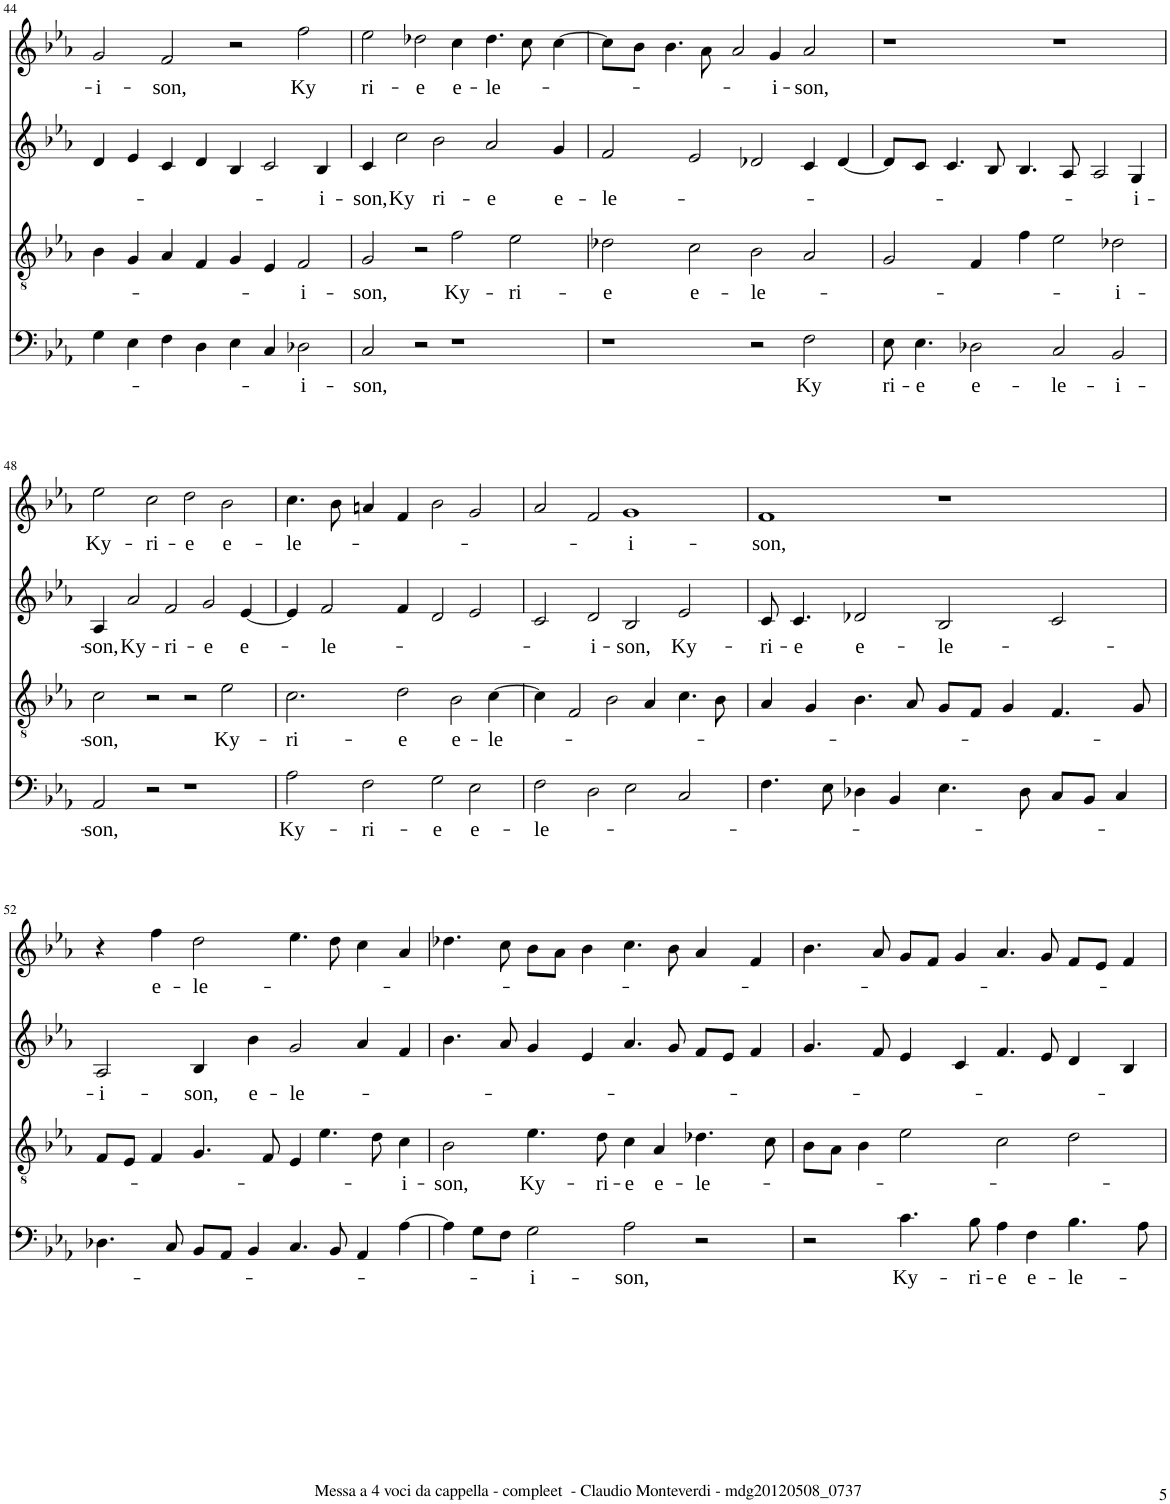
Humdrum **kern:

**kern	**text	**kern	**text	**kern	**text	**kern	**text
*part4	*part4	*part3	*part3	*part2	*part2	*part1	*part1
*staff4	*staff4	*staff3	*staff3	*staff2	*staff2	*staff1	*staff1
*I"B	*	*I"T	*	*I"A	*	*I"S	*
!!LO:PB:g=z
*clefF4	*	*clefGv2	*	*clefG2	*	*clefG2	*
*k[b-e-a-]	*	*k[b-e-a-]	*	*k[b-e-a-]	*	*k[b-e-a-]	*
*M4/2	*	*M4/2	*	*M4/2	*	*M4/2	*
=44	=44	=44	=44	=44	=44	=44	=44
!	!	!	!	!	!	!	!LO:LY:b
4G\	.	4B-\	.	4d/	.	2g/	i-
4E-\	.	4G/	.	4e-/	.	.	.
!	!	!	!	!	!	!	!LO:LY:b
4F\	.	4A-/	.	4c/	.	2f/	son,
4D\	.	4F/	.	4d/	.	.	.
4E-\	.	4G/	.	4B-/	.	2r	.
4C/	.	4E-/	.	2c/	.	.	.
!	!LO:LY:b	!	!LO:LY:b	!	!	!	!LO:LY:b
2D-X\	-i-	2F/	-i-	.	.	2ff\	Ky
!	!	!	!	!	!LO:LY:b	!	!
.	.	.	.	4B-/	-i-	.	.
=45	=45	=45	=45	=45	=45	=45	=45
!	!LO:LY:b	!	!LO:LY:b	!	!LO:LY:b	!	!LO:LY:b
2C/	son,	2G/	son,	4c/	son,	2ee-\	-ri-
!	!	!	!	!	!LO:LY:b	!	!
.	.	.	.	2cc\	Ky	.	.
!	!	!	!	!	!	!	!LO:LY:b
2r	.	2r	.	.	.	2dd-X\	e
!	!	!	!	!	!LO:LY:b	!	!
.	.	.	.	2b-\	-ri-	.	.
!	!	!	!LO:LY:b	!	!	!	!LO:LY:b
1r	.	2f\	Ky-	.	.	4cc\	e-
!	!	!	!	!	!LO:LY:b	!	!LO:LY:b
.	.	.	.	2a-/	e	4.dd-\	le-
!	!	!	!LO:LY:b	!	!	!	!
.	.	2e-\	-ri-	.	.	.	.
.	.	.	.	.	.	8cc\	.
!	!	!	!	!	!LO:LY:b	!	!
.	.	.	.	4g/	e-	[4cc\	.
=46	=46	=46	=46	=46	=46	=46	=46
!	!	!	!LO:LY:b	!	!LO:LY:b	!	!
1r	.	2d-X\	e	2f/	le-	8cc\L]	.
.	.	.	.	.	.	8b-\J	.
.	.	.	.	.	.	4.b-\	.
!	!	!	!LO:LY:b	!	!	!	!
.	.	2c\	e-	2e-/	.	.	.
.	.	.	.	.	.	8a-\	.
.	.	.	.	.	.	2a-/	.
!	!	!	!LO:LY:b	!	!	!	!
2r	.	2B-\	le-	2d-X/	.	.	.
!	!	!	!	!	!	!	!LO:LY:b
.	.	.	.	.	.	4g/	i-
!	!LO:LY:b	!	!	!	!	!	!LO:LY:b
2F\	Ky	2A-/	.	4c/	.	2a-/	son,
.	.	.	.	[4d-/	.	.	.
=47	=47	=47	=47	=47	=47	=47	=47
!	!LO:LY:b	!	!	!	!	!	!
8E-\	-ri-	2G/	.	8d-/L]	.	1r	.
!	!LO:LY:b	!	!	!	!	!	!
4.E-\	-e	.	.	8c/J	.	.	.
.	.	.	.	4.c/	.	.	.
!	!LO:LY:b	!	!	!	!	!	!
2D-X\	e-	4F/	.	.	.	.	.
.	.	.	.	8B-/	.	.	.
.	.	4f\	.	4.B-/	.	.	.
!	!LO:LY:b	!	!	!	!	!	!
2C/	le-	2e-\	.	.	.	1r	.
.	.	.	.	8A-/	.	.	.
.	.	.	.	2A-/	.	.	.
!	!LO:LY:b	!	!LO:LY:b	!	!	!	!
2BB-/	i-	2d-X\	-i-	.	.	.	.
!	!	!	!	!	!LO:LY:b	!	!
.	.	.	.	4G/	-i-	.	.
!!LO:LB:g=z
=48	=48	=48	=48	=48	=48	=48	=48
!	!LO:LY:b	!	!LO:LY:b	!	!LO:LY:b	!	!LO:LY:b
2AA-/	son,	2c\	son,	4A-/	son,	2ee-\	Ky-
!	!	!	!	!	!LO:LY:b	!	!
.	.	.	.	2a-/	Ky-	.	.
!	!	!	!	!	!	!	!LO:LY:b
2r	.	2r	.	.	.	2cc\	-ri-
!	!	!	!	!	!LO:LY:b	!	!
.	.	.	.	2f/	-ri-	.	.
!	!	!	!	!	!	!	!LO:LY:b
1r	.	2r	.	.	.	2dd\	-e
!	!	!	!	!	!LO:LY:b	!	!
.	.	.	.	2g/	-e	.	.
!	!	!	!LO:LY:b	!	!	!	!LO:LY:b
.	.	2e-\	Ky-	.	.	2b-\	e-
!	!	!	!	!	!LO:LY:b	!	!
.	.	.	.	[4e-/	e-	.	.
=49	=49	=49	=49	=49	=49	=49	=49
!	!LO:LY:b	!	!LO:LY:b	!	!	!	!LO:LY:b
2A-\	Ky-	2.c\	-ri-	4e-/]	.	4.cc\	-le-
!	!	!	!	!	!LO:LY:b	!	!
.	.	.	.	2f/	-le-	.	.
.	.	.	.	.	.	8b-\	.
!	!LO:LY:b	!	!	!	!	!	!
2F\	-ri-	.	.	.	.	4an/	.
!	!	!	!LO:LY:b	!	!	!	!
.	.	2d\	-e	4f/	.	4f/	.
!	!LO:LY:b	!	!	!	!	!	!
2G\	-e	.	.	2d/	.	2b-\	.
!	!	!	!LO:LY:b	!	!	!	!
.	.	2B-\	e-	.	.	.	.
!	!LO:LY:b	!	!	!	!	!	!
2E-\	e-	.	.	2e-/	.	2g/	.
!	!	!	!LO:LY:b	!	!	!	!
.	.	[4c\	-le-	.	.	.	.
=50	=50	=50	=50	=50	=50	=50	=50
!	!LO:LY:b	!	!	!	!	!	!
2F\	-le-	4c\]	.	2c/	.	2a-/	.
.	.	2F/	.	.	.	.	.
!	!	!	!	!	!LO:LY:b	!	!
2D\	.	.	.	2d/	-i-	2f/	.
.	.	2B-\	.	.	.	.	.
!	!	!	!	!	!LO:LY:b	!	!LO:LY:b
2E-\	.	.	.	2B-/	son,	1g	-i-
.	.	4A-/	.	.	.	.	.
!	!	!	!	!	!LO:LY:b	!	!
2C/	.	4.c\	.	2e-/	Ky-	.	.
.	.	8B-\	.	.	.	.	.
=51	=51	=51	=51	=51	=51	=51	=51
!	!	!	!	!	!LO:LY:b	!	!LO:LY:b
4.F\	.	4A-/	.	8c/	-ri-	1f	son,
!	!	!	!	!	!LO:LY:b	!	!
.	.	.	.	4.c/	-e	.	.
.	.	4G/	.	.	.	.	.
8E-\	.	.	.	.	.	.	.
!	!	!	!	!	!LO:LY:b	!	!
4D-X\	.	4.B-\	.	2d-X/	e-	.	.
4BB-/	.	.	.	.	.	.	.
.	.	8A-/	.	.	.	.	.
!	!	!	!	!	!LO:LY:b	!	!
4.E-\	.	8G/L	.	2B-/	-le-	1r	.
.	.	8F/J	.	.	.	.	.
.	.	4G/	.	.	.	.	.
8D-\	.	.	.	.	.	.	.
8C/L	.	4.F/	.	2c/	.	.	.
8BB-/J	.	.	.	.	.	.	.
4C/	.	.	.	.	.	.	.
.	.	8G/	.	.	.	.	.
!!LO:LB:g=z
=52	=52	=52	=52	=52	=52	=52	=52
!	!	!	!	!	!LO:LY:b	!	!
4.D-X\	.	8F/L	.	2A-/	-i-	4r	.
.	.	8E-/J	.	.	.	.	.
!	!	!	!	!	!	!	!LO:LY:b
.	.	4F/	.	.	.	4ff\	e-
8C/	.	.	.	.	.	.	.
!	!	!	!	!	!LO:LY:b	!	!LO:LY:b
8BB-/L	.	4.G/	.	4B-/	-son,	2dd\	-le-
8AA-/J	.	.	.	.	.	.	.
!	!	!	!	!	!LO:LY:b	!	!
4BB-/	.	.	.	4b-\	e-	.	.
.	.	8F/	.	.	.	.	.
!	!	!	!	!	!LO:LY:b	!	!
4.C/	.	4E-/	.	2g/	-le-	4.ee-\	.
.	.	4.e-\	.	.	.	.	.
8BB-/	.	.	.	.	.	8dd\	.
4AA-/	.	.	.	4a-/	.	4cc\	.
.	.	8d\	.	.	.	.	.
!	!	!	!LO:LY:b	!	!	!	!
[4A-\	.	4c\	-i-	4f/	.	4a-/	.
=53	=53	=53	=53	=53	=53	=53	=53
!	!	!	!LO:LY:b	!	!	!	!
4A-\]	.	2B-\	-son,	4.b-\	.	4.dd-X\	.
8G\L	.	.	.	.	.	.	.
8F\J	.	.	.	8a-/	.	8cc\	.
!	!LO:LY:b	!	!LO:LY:b	!	!	!	!
2G\	-i-	4.e-\	Ky-	4g/	.	8b-\L	.
.	.	.	.	.	.	8a-\J	.
.	.	.	.	4e-/	.	4b-\	.
!	!	!	!LO:LY:b	!	!	!	!
.	.	8d\	-ri-	.	.	.	.
!	!LO:LY:b	!	!LO:LY:b	!	!	!	!
2A-\	-son,	4c\	-e	4.a-/	.	4.cc\	.
!	!	!	!LO:LY:b	!	!	!	!
.	.	4A-/	e-	.	.	.	.
.	.	.	.	8g/	.	8b-\	.
!	!	!	!LO:LY:b	!	!	!	!
2r	.	4.d-X\	-le-	8f/L	.	4a-/	.
.	.	.	.	8e-/J	.	.	.
.	.	.	.	4f/	.	4f/	.
.	.	8c\	.	.	.	.	.
=54	=54	=54	=54	=54	=54	=54	=54
2r	.	8B-\L	.	4.g/	.	4.b-\	.
.	.	8A-\J	.	.	.	.	.
.	.	4B-\	.	.	.	.	.
.	.	.	.	8f/	.	8a-/	.
!	!LO:LY:b	!	!	!	!	!	!
4.c\	Ky-	2e-\	.	4e-/	.	8g/L	.
.	.	.	.	.	.	8f/J	.
.	.	.	.	4c/	.	4g/	.
!	!LO:LY:b	!	!	!	!	!	!
8B-\	-ri-	.	.	.	.	.	.
!	!LO:LY:b	!	!	!	!	!	!
4A-\	e	2c\	.	4.f/	.	4.a-/	.
!	!LO:LY:b	!	!	!	!	!	!
4F\	e-	.	.	.	.	.	.
.	.	.	.	8e-/	.	8g/	.
!	!LO:LY:b	!	!	!	!	!	!
4.B-\	-le-	2d\	.	4d/	.	8f/L	.
.	.	.	.	.	.	8e-/J	.
.	.	.	.	4B-/	.	4f/	.
8A-\	.	.	.	.	.	.	.
=	=	=	=	=	=	=	=
*-	*-	*-	*-	*-	*-	*-	*-
